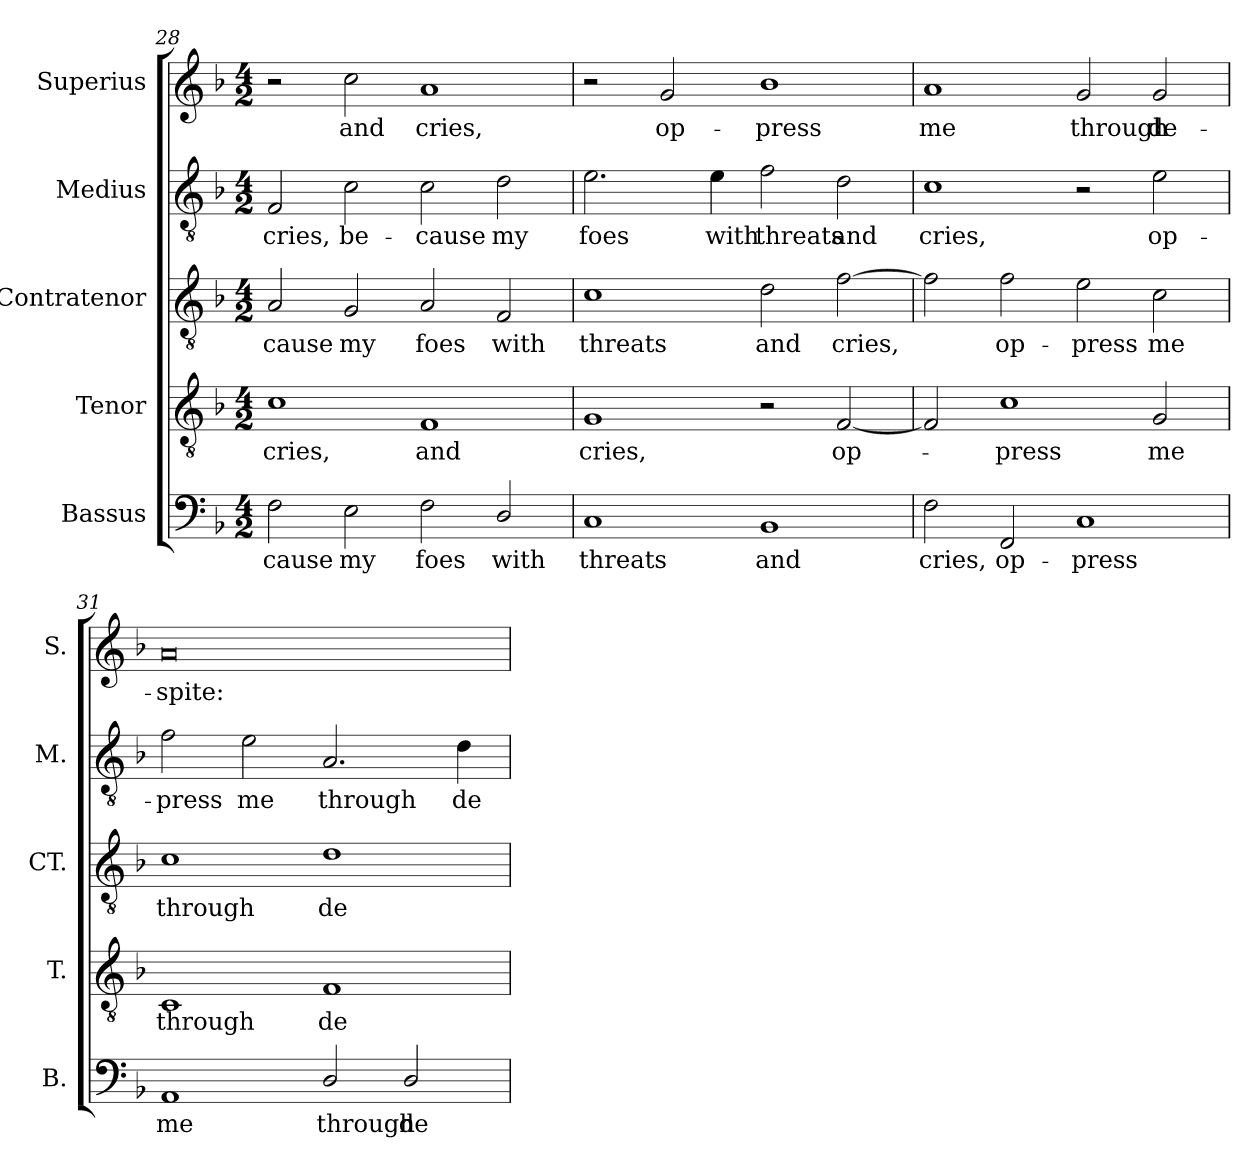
**kern	**text	**kern	**text	**kern	**text	**kern	**text	**kern	**text
*part5	*part5	*part4	*part4	*part3	*part3	*part2	*part2	*part1	*part1
*staff5	*staff5	*staff4	*staff4	*staff3	*staff3	*staff2	*staff2	*staff1	*staff1
*I"Bassus	*	*I"Tenor	*	*I"Contratenor	*	*I"Medius	*	*I"Superius	*
*I'B.	*	*I'T.	*	*I'CT.	*	*I'M.	*	*I'S.	*
*clefF4	*	*clefGv2	*	*clefGv2	*	*clefGv2	*	*clefG2	*
*	*	*ITrd7c12	*	*ITrd7c12	*	*ITrd7c12	*	*	*
*k[b-]	*	*k[b-]	*	*k[b-]	*	*k[b-]	*	*k[b-]	*
*F:	*	*F:	*	*F:	*	*F:	*	*F:	*
*M4/2	*	*M4/2	*	*M4/2	*	*M4/2	*	*M4/2	*
=28	=28	=28	=28	=28	=28	=28	=28	=28	=28
!	!LO:LY:b:color=#000000	!	!	!	!	!	!	!	!
!	!	!	!LO:LY:b:color=#000000	!	!	!	!	!	!
!	!	!	!	!	!LO:LY:b:color=#000000	!	!	!	!
!	!	!	!	!	!	!	!LO:LY:b:color=#000000	!	!
2Fi\	-cause	1Ci	cries,	2AAi/	-cause	2FFi/	cries,	2r	.
!	!LO:LY:b:color=#000000	!	!	!	!	!	!	!	!
!	!	!	!	!	!LO:LY:b:color=#000000	!	!	!	!
!	!	!	!	!	!	!	!LO:LY:b:color=#000000	!	!
!	!	!	!	!	!	!	!	!	!LO:LY:b:color=#000000
2Ei\	my	.	.	2GGi/	my	2Ci\	be-	2cci\	and
!	!LO:LY:b:color=#000000	!	!	!	!	!	!	!	!
!	!	!	!LO:LY:b:color=#000000	!	!	!	!	!	!
!	!	!	!	!	!LO:LY:b:color=#000000	!	!	!	!
!	!	!	!	!	!	!	!LO:LY:b:color=#000000	!	!
!	!	!	!	!	!	!	!	!	!LO:LY:b:color=#000000
2Fi\	foes	1FFi	and	2AAi/	foes	2Ci\	-cause	1ai	cries,
!	!LO:LY:b:color=#000000	!	!	!	!	!	!	!	!
!	!	!	!	!	!LO:LY:b:color=#000000	!	!	!	!
!	!	!	!	!	!	!	!LO:LY:b:color=#000000	!	!
2Di/	with	.	.	2FFi/	with	2Di\	my	.	.
=29	=29	=29	=29	=29	=29	=29	=29	=29	=29
!	!LO:LY:b:color=#000000	!	!	!	!	!	!	!	!
!	!	!	!LO:LY:b:color=#000000	!	!	!	!	!	!
!	!	!	!	!	!LO:LY:b:color=#000000	!	!	!	!
!	!	!	!	!	!	!	!LO:LY:b:color=#000000	!	!
1Ci	threats	1GGi	cries,	1Ci	threats	2.Ei\	foes	2r	.
!	!	!	!	!	!	!	!	!	!LO:LY:b:color=#000000
.	.	.	.	.	.	.	.	2gi/	op-
!	!	!	!	!	!	!	!LO:LY:b:color=#000000	!	!
.	.	.	.	.	.	4Ei\	with	.	.
!	!LO:LY:b:color=#000000	!	!	!	!	!	!	!	!
!	!	!	!	!	!LO:LY:b:color=#000000	!	!	!	!
!	!	!	!	!	!	!	!LO:LY:b:color=#000000	!	!
!	!	!	!	!	!	!	!	!	!LO:LY:b:color=#000000
1BB-i	and	2r	.	2Di\	and	2Fi\	threats	1b-i	-press
!	!	!	!LO:LY:b:color=#000000	!	!	!	!	!	!
!	!	!	!	!	!LO:LY:b:color=#000000	!	!	!	!
!	!	!	!	!	!	!	!LO:LY:b:color=#000000	!	!
.	.	[2FFi/	op-	[2Fi\	cries,	2Di\	and	.	.
!!LO:LB:g=z
=30	=30	=30	=30	=30	=30	=30	=30	=30	=30
!	!LO:LY:b:color=#000000	!	!	!	!	!	!	!	!
!	!	!	!	!	!	!	!LO:LY:b:color=#000000	!	!
!	!	!	!	!	!	!	!	!	!LO:LY:b:color=#000000
2Fi\	cries,	2FFi/]	.	2Fi\]	.	1Ci	cries,	1ai	me
!	!LO:LY:b:color=#000000	!	!	!	!	!	!	!	!
!	!	!	!LO:LY:b:color=#000000	!	!	!	!	!	!
!	!	!	!	!	!LO:LY:b:color=#000000	!	!	!	!
2FFi/	op-	1Ci	-press	2Fi\	op-	.	.	.	.
!	!LO:LY:b:color=#000000	!	!	!	!	!	!	!	!
!	!	!	!	!	!LO:LY:b:color=#000000	!	!	!	!
!	!	!	!	!	!	!	!	!	!LO:LY:b:color=#000000
1Ci	-press	.	.	2Ei\	-press	2r	.	2gi/	through
!	!	!	!LO:LY:b:color=#000000	!	!	!	!	!	!
!	!	!	!	!	!LO:LY:b:color=#000000	!	!	!	!
!	!	!	!	!	!	!	!LO:LY:b:color=#000000	!	!
!	!	!	!	!	!	!	!	!	!LO:LY:b:color=#000000
.	.	2GGi/	me	2Ci\	me	2Ei\	op-	2gi/	de-
=31	=31	=31	=31	=31	=31	=31	=31	=31	=31
!	!LO:LY:b:color=#000000	!	!	!	!	!	!	!	!
!	!	!	!LO:LY:b:color=#000000	!	!	!	!	!	!
!	!	!	!	!	!LO:LY:b:color=#000000	!	!	!	!
!	!	!	!	!	!	!	!LO:LY:b:color=#000000	!	!
!	!	!	!	!	!	!	!	!	!LO:LY:b:color=#000000
1AAi	me	1CCi	through	1Ci	through	2Fi\	-press	0ai	-spite:
!	!	!	!	!	!	!	!LO:LY:b:color=#000000	!	!
.	.	.	.	.	.	2Ei\	me	.	.
!	!LO:LY:b:color=#000000	!	!	!	!	!	!	!	!
!	!	!	!LO:LY:b:color=#000000	!	!	!	!	!	!
!	!	!	!	!	!LO:LY:b:color=#000000	!	!	!	!
!	!	!	!	!	!	!	!LO:LY:b:color=#000000	!	!
2Di/	through	1FFi	de-	1Di	de-	2.AAi/	through	.	.
!	!LO:LY:b:color=#000000	!	!	!	!	!	!	!	!
2Di/	de-	.	.	.	.	.	.	.	.
!	!	!	!	!	!	!	!LO:LY:b:color=#000000	!	!
.	.	.	.	.	.	4Di\	de-	.	.
=	=	=	=	=	=	=	=	=	=
*-	*-	*-	*-	*-	*-	*-	*-	*-	*-
